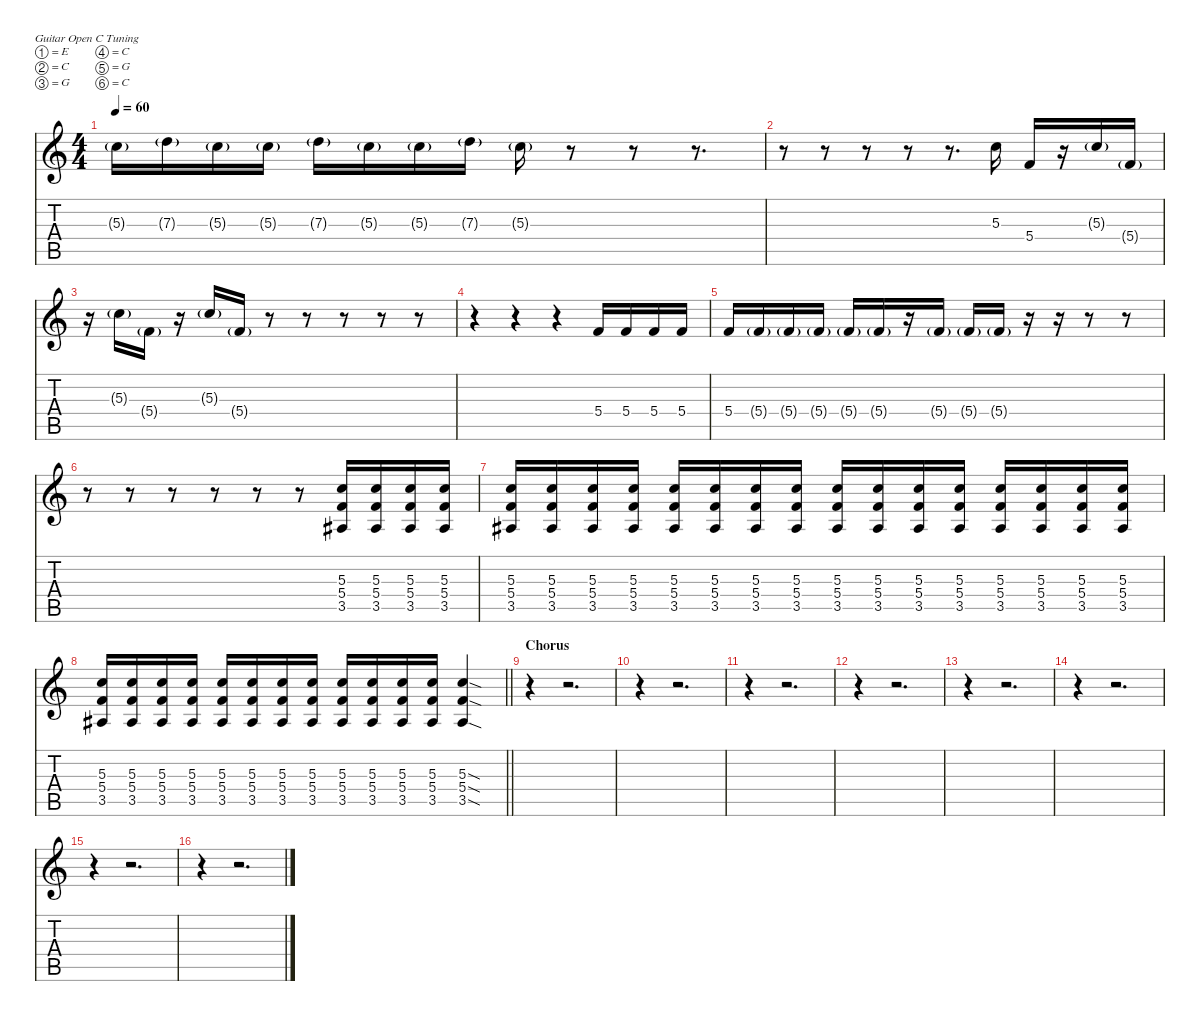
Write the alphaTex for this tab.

\defaultSystemsLayout 4
\hideDynamics
\bracketExtendMode nobrackets
\singleTrackTrackNamePolicy hidden
\multiTrackTrackNamePolicy hidden
\firstSystemTrackNameMode fullname
\firstSystemTrackNameOrientation horizontal
\otherSystemsTrackNameOrientation horizontal
\track ("Towsnend Left" "s.guit.") {instrument acousticguitarsteel}
\staff {score tabs}
\tuning (E4 C4 G3 C3 G2 C2)
\ts (4 4)
\tempo 60
\clef g2
\ks c
5.3{g}.16{dy f beam Down} 7.3{g}.16{beam Down} 5.3{g}.16{beam Down} 5.3{g}.16{beam Down} 7.3{g}.16{beam Down} 5.3{g}.16{beam Down} 5.3{g}.16{beam Down} 7.3{g}.16{beam Down} 5.3{g}.16{beam Down} r.8{beam Down} r.8{beam Down} r.8{d beam Down} |
r.8{beam Down} r.8{beam Down} r.8{beam Down} r.8{beam Down} r.8{d beam Down} 5.3.16{beam Down} 5.4.16{beam Up} r.16{beam Up} 5.3{g}.16{beam Up} 5.4{g}.16{beam Up} |
r.16{beam Down} 5.3{g}.16{beam Up} 5.4{g}.16{beam Up} r.16{beam Up} 5.3{g}.16{beam Up} 5.4{g}.16{beam Up} r.8{beam Up} r.8{beam Up} r.8{beam Up} r.8{beam Up} r.8{beam Up} |
r.4{beam Down} r.4{beam Down} r.4{beam Down} 5.4.16{beam Up} 5.4.16{beam Up} 5.4.16{beam Up} 5.4.16{beam Up} |
5.4.16{beam Up} 5.4{g}.16{beam Up} 5.4{g}.16{beam Up} 5.4{g}.16{beam Up} 5.4{g}.16{beam Up} 5.4{g}.16{beam Up} r.16{beam Up} 5.4{g}.16{beam Up} 5.4{g}.16{beam Up} 5.4{g}.16{beam Up} r.16{beam Up} r.16{beam Up} r.8{beam Up} r.8{beam Up} |
r.8{beam Down} r.8{beam Down} r.8{beam Down} r.8{beam Down} r.8{beam Down} r.8{beam Down} (5.3 5.4 3.5{acc #}).16{beam Up} (5.3 5.4 3.5{acc #}).16{beam Up} (5.3 5.4 3.5{acc #}).16{beam Up} (5.3 5.4 3.5{acc #}).16{beam Up} |
(5.3 5.4 3.5{acc #}).16{beam Up} (5.3 5.4 3.5{acc #}).16{beam Up} (5.3 5.4 3.5{acc #}).16{beam Up} (5.3 5.4 3.5{acc #}).16{beam Up} (5.3 5.4 3.5{acc #}).16{beam Up} (5.3 5.4 3.5{acc #}).16{beam Up} (5.3 5.4 3.5{acc #}).16{beam Up} (5.3 5.4 3.5{acc #}).16{beam Up} (5.3 5.4 3.5{acc #}).16{beam Up} (5.3 5.4 3.5{acc #}).16{beam Up} (5.3 5.4 3.5{acc #}).16{beam Up} (5.3 5.4 3.5{acc #}).16{beam Up} (5.3 5.4 3.5{acc #}).16{beam Up} (5.3 5.4 3.5{acc #}).16{beam Up} (5.3 5.4 3.5{acc #}).16{beam Up} (5.3 5.4 3.5{acc #}).16{beam Up} |
\barLineRight lightlight
(5.3 5.4 3.5{acc #}).16{beam Up} (5.3 5.4 3.5{acc #}).16{beam Up} (5.3 5.4 3.5{acc #}).16{beam Up} (5.3 5.4 3.5{acc #}).16{beam Up} (5.3 5.4 3.5{acc #}).16{beam Up} (5.3 5.4 3.5{acc #}).16{beam Up} (5.3 5.4 3.5{acc #}).16{beam Up} (5.3 5.4 3.5{acc #}).16{beam Up} (5.3 5.4 3.5{acc #}).16{beam Up} (5.3 5.4 3.5{acc #}).16{beam Up} (5.3 5.4 3.5{acc #}).16{beam Up} (5.3 5.4 3.5{acc #}).16{beam Up} (5.3{sod} 5.4{sod} 3.5{sod acc #}).4{beam Up} |
\section ("" "Chorus")
r.4{beam Down} r.2{d beam Down} |
r.4{beam Down} r.2{d beam Down} |
r.4{beam Down} r.2{d beam Down} |
r.4{beam Down} r.2{d beam Down} |
r.4{beam Down} r.2{d beam Down} |
r.4{beam Down} r.2{d beam Down} |
r.4{beam Down} r.2{d beam Down} |
r.4{beam Down} r.2{d beam Down}
